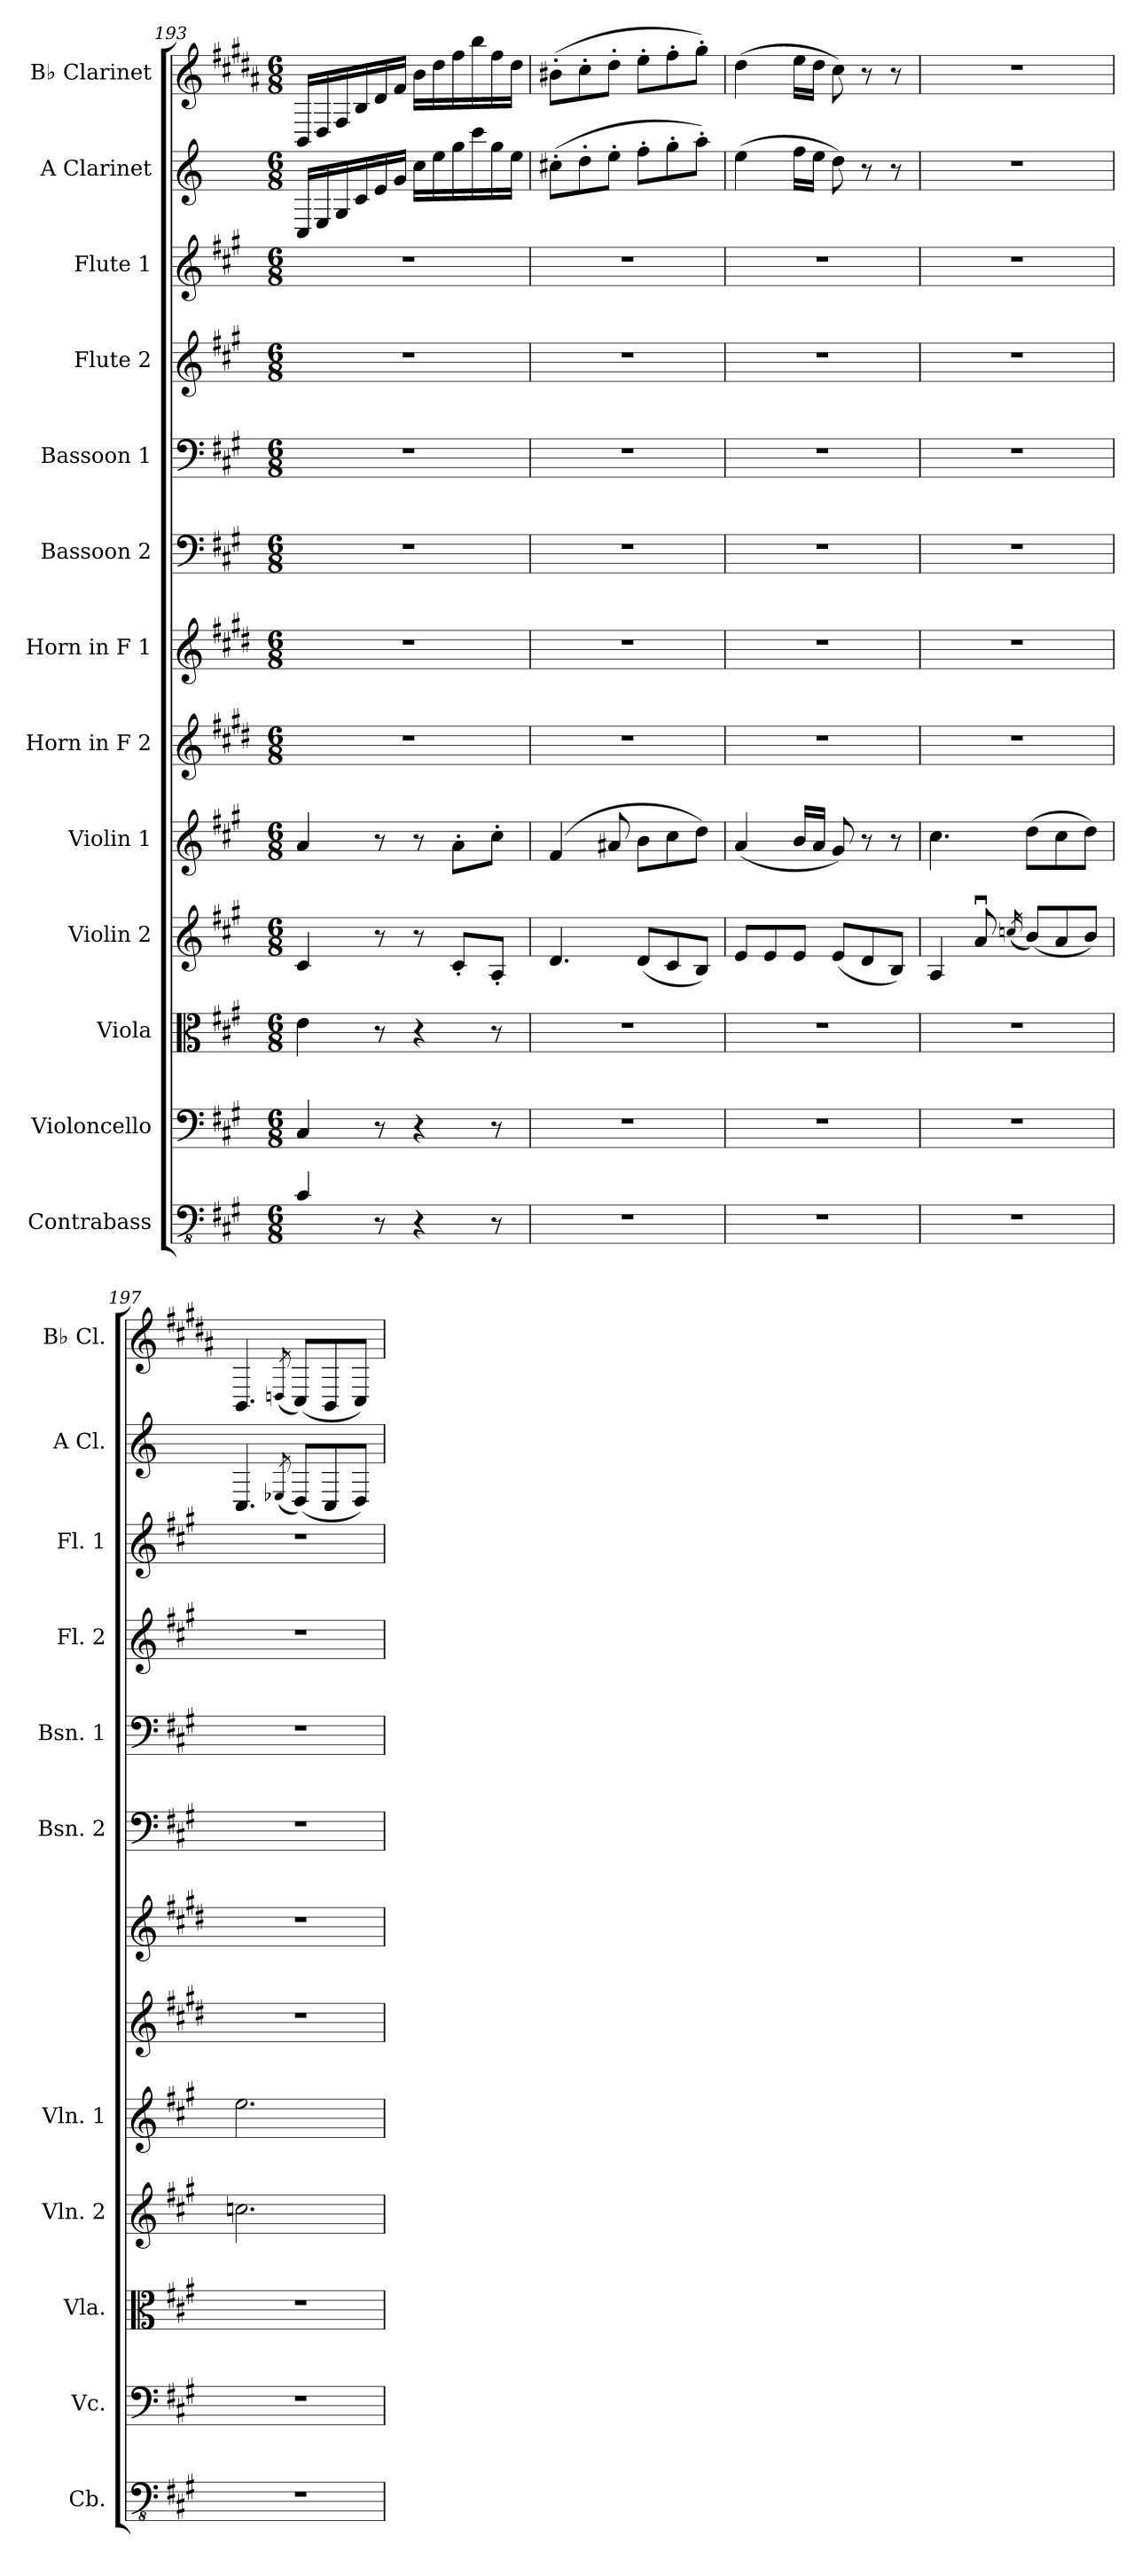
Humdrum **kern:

**kern	**kern	**kern	**kern	**kern	**kern	**kern	**kern	**kern	**kern	**kern	**kern	**kern
*part13	*part12	*part11	*part10	*part9	*part8	*part7	*part6	*part5	*part4	*part3	*part2	*part1
*staff13	*staff12	*staff11	*staff10	*staff9	*staff8	*staff7	*staff6	*staff5	*staff4	*staff3	*staff2	*staff1
*I"Contrabass	*I"Violoncello	*I"Viola	*I"Violin 2	*I"Violin 1	*I"Horn in F 2	*I"Horn in F 1	*I"Bassoon 2	*I"Bassoon 1	*I"Flute 2	*I"Flute 1	*I"A Clarinet	*I"B♭ Clarinet
*I'Cb.	*I'Vc.	*I'Vla.	*I'Vln. 2	*I'Vln. 1	*	*	*I'Bsn. 2	*I'Bsn. 1	*I'Fl. 2	*I'Fl. 1	*I'A Cl.	*I'B♭ Cl.
*clefFv4	*clefF4	*clefC3	*clefG2	*clefG2	*clefG2	*clefG2	*clefF4	*clefF4	*clefG2	*clefG2	*clefG2	*clefG2
*ITrd7c12	*	*	*	*	*ITrd4c7	*ITrd4c7	*	*	*	*	*ITrd2c3	*ITrd1c2
*k[f#c#g#]	*k[f#c#g#]	*k[f#c#g#]	*k[f#c#g#]	*k[f#c#g#]	*k[f#c#g#]	*k[f#c#g#]	*k[f#c#g#]	*k[f#c#g#]	*k[f#c#g#]	*k[f#c#g#]	*k[f#c#g#]	*k[f#c#g#]
*M6/8	*M6/8	*M6/8	*M6/8	*M6/8	*M6/8	*M6/8	*M6/8	*M6/8	*M6/8	*M6/8	*M6/8	*M6/8
=193	=193	=193	=193	=193	=193	=193	=193	=193	=193	=193	=193	=193
4CC#/	4C#/	4e\	4c#/	4a/	2.r	2.r	2.r	2.r	2.r	2.r	16AA/LL	16AA/LL
.	.	.	.	.	.	.	.	.	.	.	16C#/	16C#/
.	.	.	.	.	.	.	.	.	.	.	16E/	16E/
.	.	.	.	.	.	.	.	.	.	.	16A/	16A/
8r	8r	8r	8r	8r	.	.	.	.	.	.	16c#/	16c#/
.	.	.	.	.	.	.	.	.	.	.	16e/JJ	16e/JJ
4r	4r	4r	8r	8r	.	.	.	.	.	.	16a\LL	16a\LL
.	.	.	.	.	.	.	.	.	.	.	16cc#\	16cc#\
.	.	.	8c#'/L	8a'\L	.	.	.	.	.	.	16ee\	16ee\
.	.	.	.	.	.	.	.	.	.	.	16aa\	16aa\
8r	8r	8r	8A'/J	8cc#'\J	.	.	.	.	.	.	16ee\	16ee\
.	.	.	.	.	.	.	.	.	.	.	16cc#\JJ	16cc#\JJ
=194	=194	=194	=194	=194	=194	=194	=194	=194	=194	=194	=194	=194
2.r	2.r	2.r	4.d/	(>4f#/	2.r	2.r	2.r	2.r	2.r	2.r	(>8a#X'\L	(>8a#X'\L
.	.	.	.	.	.	.	.	.	.	.	8b'\	8b'\
.	.	.	.	8a#X/	.	.	.	.	.	.	8cc#'\J	8cc#'\J
.	.	.	(<8d/L	8b\L	.	.	.	.	.	.	8dd'\L	8dd'\L
.	.	.	8c#/	8cc#\	.	.	.	.	.	.	8ee'\	8ee'\
.	.	.	8B/J)	8dd\J)	.	.	.	.	.	.	8ff#'\J)	8ff#'\J)
=195	=195	=195	=195	=195	=195	=195	=195	=195	=195	=195	=195	=195
2.r	2.r	2.r	8e/L	(<4a/	2.r	2.r	2.r	2.r	2.r	2.r	(>4cc#\	(>4cc#\
.	.	.	8e/	.	.	.	.	.	.	.	.	.
.	.	.	8e/J	16b/LL	.	.	.	.	.	.	16dd\LL	16dd\LL
.	.	.	.	16a/JJ	.	.	.	.	.	.	16cc#\JJ	16cc#\JJ
.	.	.	(<8e/L	8g#/)	.	.	.	.	.	.	8b\)	8b\)
.	.	.	8d/	8r	.	.	.	.	.	.	8r	8r
.	.	.	8B/J)	8r	.	.	.	.	.	.	8r	8r
!!LO:PB:g=z
=196	=196	=196	=196	=196	=196	=196	=196	=196	=196	=196	=196	=196
2.r	2.r	2.r	4A/	4.cc#\	2.r	2.r	2.r	2.r	2.r	2.r	2.r	2.r
.	.	.	8au/	.	.	.	.	.	.	.	.	.
.	.	.	(<16qccn/	.	.	.	.	.	.	.	.	.
.	.	.	(<8b/L)	(>8dd\L	.	.	.	.	.	.	.	.
.	.	.	8a/	8cc#\	.	.	.	.	.	.	.	.
.	.	.	8b/J)	8dd\J)	.	.	.	.	.	.	.	.
=197	=197	=197	=197	=197	=197	=197	=197	=197	=197	=197	=197	=197
2.r	2.r	2.r	2.ccn\	2.ee\	2.r	2.r	2.r	2.r	2.r	2.r	4.AA/	4.AA/
.	.	.	.	.	.	.	.	.	.	.	(<8qCn/	(<8qCn/
.	.	.	.	.	.	.	.	.	.	.	(<8BB/L)	(<8BB/L)
.	.	.	.	.	.	.	.	.	.	.	8AA/	8AA/
.	.	.	.	.	.	.	.	.	.	.	8BB/J)	8BB/J)
=	=	=	=	=	=	=	=	=	=	=	=	=
*-	*-	*-	*-	*-	*-	*-	*-	*-	*-	*-	*-	*-
